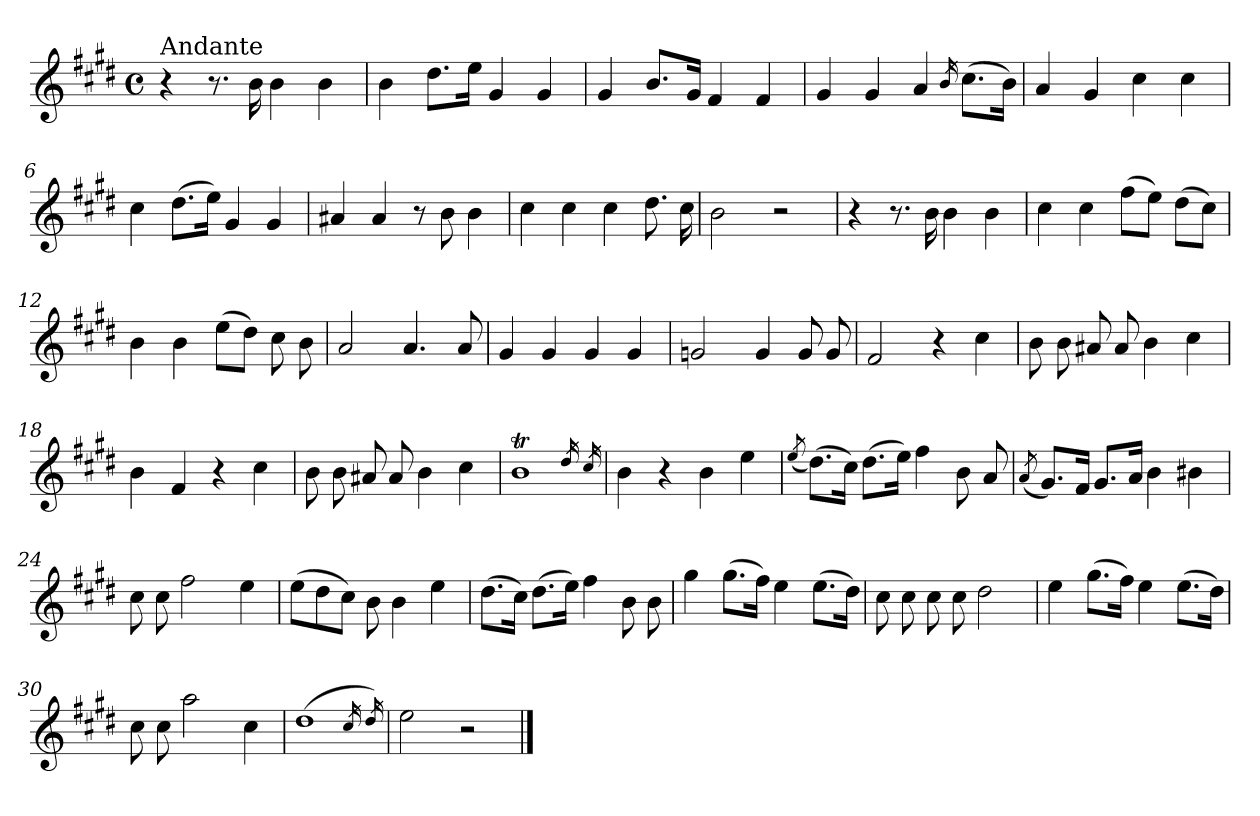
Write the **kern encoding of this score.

**kern
*part1
*staff1
*clefG2
*k[f#c#g#d#]
*E:
*M4/4
*met(c)
=1
!LO:TX:a:t=Andante
4r
8.r
16b\
4b\
4b\
=2
4b\
8.dd#\L
16ee\Jk
4g#/
4g#/
=3
4g#/
8.b/L
16g#/Jk
4f#/
4f#/
=4
4g#/
4g#/
4a/
(<16qb/
(>8.cc#\L
16b\Jk)
=5
4a/
4g#/
4cc#\
4cc#\
!!LO:LB:g=z
=6
4cc#\
(>8.dd#\L
16ee\Jk)
4g#/
4g#/
=7
4a#X/
4a#/
8r
8b\
4b\
=8
4cc#\
4cc#\
4cc#\
8.dd#\
16cc#\
=9
2b\
2r
=10
4r
8.r
16b\
4b\
4b\
!!LO:LB:g=z
=11
4cc#\
4cc#\
(>8ff#\L
8ee\J)
(>8dd#\L
8cc#\J)
=12
4b\
4b\
(>8ee\L
8dd#\J)
8cc#\
8b\
=13
2a/
4.a/
8a/
=14
4g#/
4g#/
4g#/
4g#/
=15
2gn/
4g/
8g/
8g/
=16
2f#/
4r
4cc#\
!!LO:LB:g=z
=17
8b\
8b\
8a#X/
8a#/
4b\
4cc#\
=18
4b\
4f#/
4r
4cc#\
=19
8b\
8b\
8a#X/
8a#/
4b\
4cc#\
=20
1bT
16qdd#/
16qcc#/
=21
4b\
4r
4b\
4ee\
!!LO:LB:g=z
=22
(<8qee/
(>8.dd#\L)
16cc#\Jk)
(>8.dd#\L
16ee\Jk)
4ff#\
8b\
8a/
=23
(<8qa/
8.g#/L)
16f#/Jk
8.g#/L
16a/Jk
4b\
4b#X\
=24
8cc#\
8cc#\
2ff#\
4ee\
=25
(>8ee\L
8dd#\
8cc#\J)
8b\
4b\
4ee\
=26
(>8.dd#\L
16cc#\Jk)
(>8.dd#\L
16ee\Jk)
4ff#\
8b\
8b\
!!LO:LB:g=z
=27
4gg#\
(>8.gg#\L
16ff#\Jk)
4ee\
(>8.ee\L
16dd#\Jk)
=28
8cc#\
8cc#\
8cc#\
8cc#\
2dd#\
=29
4ee\
(>8.gg#\L
16ff#\Jk)
4ee\
(>8.ee\L
16dd#\Jk)
=30
8cc#\
8cc#\
2aa\
4cc#\
=31
(>1dd#
16qcc#/
16qdd#/)
=32
2ee\
2r
==
*-
